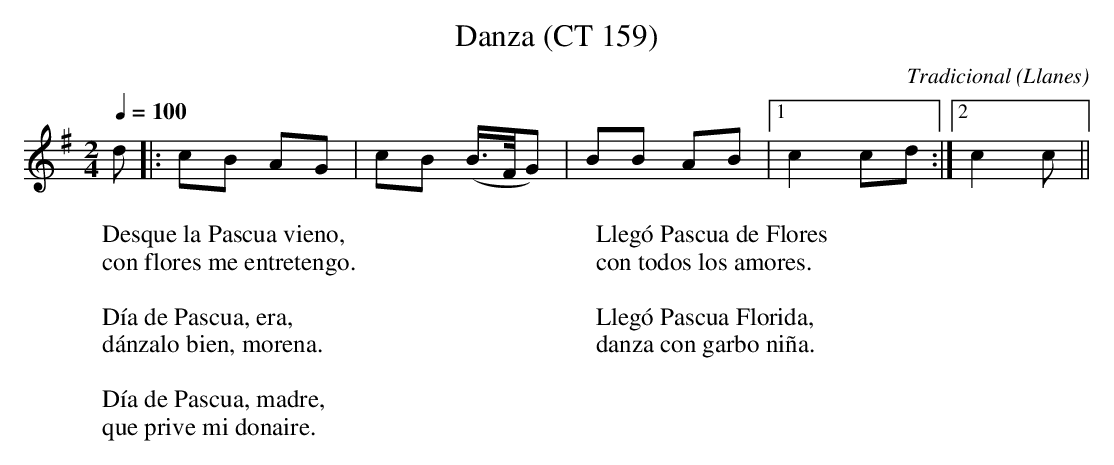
X:1
T:Danza (CT 159)
C:Tradicional
O:Llanes
M:2/4
L:1/8
Q:1/4=100
K:G
d|:cB AG|cB (B3/4F1/4G)|BB AB|[1 c2 cd:|[2 c2 c||
W:Desque la Pascua vieno,
W:con flores me entretengo.
W:
W:Día de Pascua, era,
W:dánzalo bien, morena.
W:
W:Día de Pascua, madre,
W:que prive mi donaire.
W:
W:Llegó Pascua de Flores
W:con todos los amores.
W:
W:Llegó Pascua Florida,
W:danza con garbo niña.
W:
